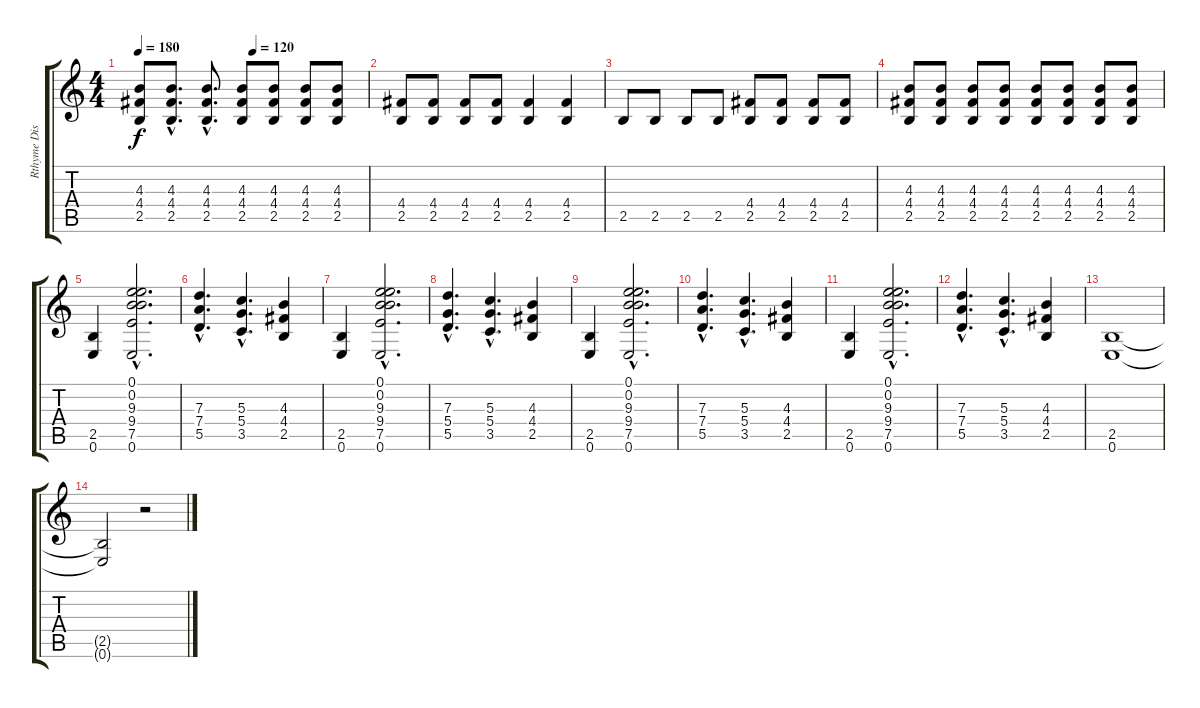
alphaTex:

\track ("Rthyme Dist. Guitar" "Rthyme Dis") {instrument distortionguitar}
\staff {score tabs}
\tuning (E4 B3 G3 D3 A2 E2) {hide}
\ts (4 4)
\tempo 180
\tempo (120 0.5)
\clef g2
\ks c
(4.3{t} 4.4{t} 2.5{t}).8{dy f} (4.3{hac} 4.4{hac} 2.5{hac}).8{d} (4.3{hac} 4.4{hac} 2.5{hac}).8{d} (4.3 4.4 2.5).8 (4.3 4.4 2.5).8 (4.3 4.4 2.5).8 (4.3 4.4 2.5).8 |
(4.4 2.5).8 (4.4 2.5).8 (4.4 2.5).8 (4.4 2.5).8 (4.4 2.5).4 (4.4 2.5).4 |
2.5.8{volume 16} 2.5.8 2.5.8 2.5.8 (4.4 2.5).8 (4.4 2.5).8 (4.4 2.5).8 (4.4 2.5).8 |
(4.3 4.4 2.5).8 (4.3 4.4 2.5).8 (4.3 4.4 2.5).8 (4.3 4.4 2.5).8 (4.3 4.4 2.5).8 (4.3 4.4 2.5).8 (4.3 4.4 2.5).8 (4.3 4.4 2.5).8 |
(2.5 0.6).4 (0.1{hac} 0.2{hac} 9.3{hac} 9.4{hac} 7.5{hac} 0.6{hac}).2{d} |
(7.3{hac} 7.4{hac} 5.5{hac}).4{d} (5.3{hac} 5.4{hac} 3.5{hac}).4{d} (4.3 4.4 2.5).4 |
(2.5 0.6).4 (0.1{hac} 0.2{hac} 9.3{hac} 9.4{hac} 7.5{hac} 0.6{hac}).2{d} |
(7.3{hac} 5.4{hac} 5.5{hac}).4{d} (5.3{hac} 5.4{hac} 3.5{hac}).4{d} (4.3 4.4 2.5).4 |
(2.5 0.6).4 (0.1{hac} 0.2{hac} 9.3{hac} 9.4{hac} 7.5{hac} 0.6{hac}).2{d} |
(7.3{hac} 7.4{hac} 5.5{hac}).4{d} (5.3{hac} 5.4{hac} 3.5{hac}).4{d} (4.3 4.4 2.5).4 |
(2.5 0.6).4 (0.1{hac} 0.2{hac} 9.3{hac} 9.4{hac} 7.5{hac} 0.6{hac}).2{d} |
(7.3{hac} 7.4{hac} 5.5{hac}).4{d} (5.3{hac} 5.4{hac} 3.5{hac}).4{d} (4.3 4.4 2.5).4 |
(2.5 0.6).1 |
(2.5{t} 0.6{t}).2 r.2
